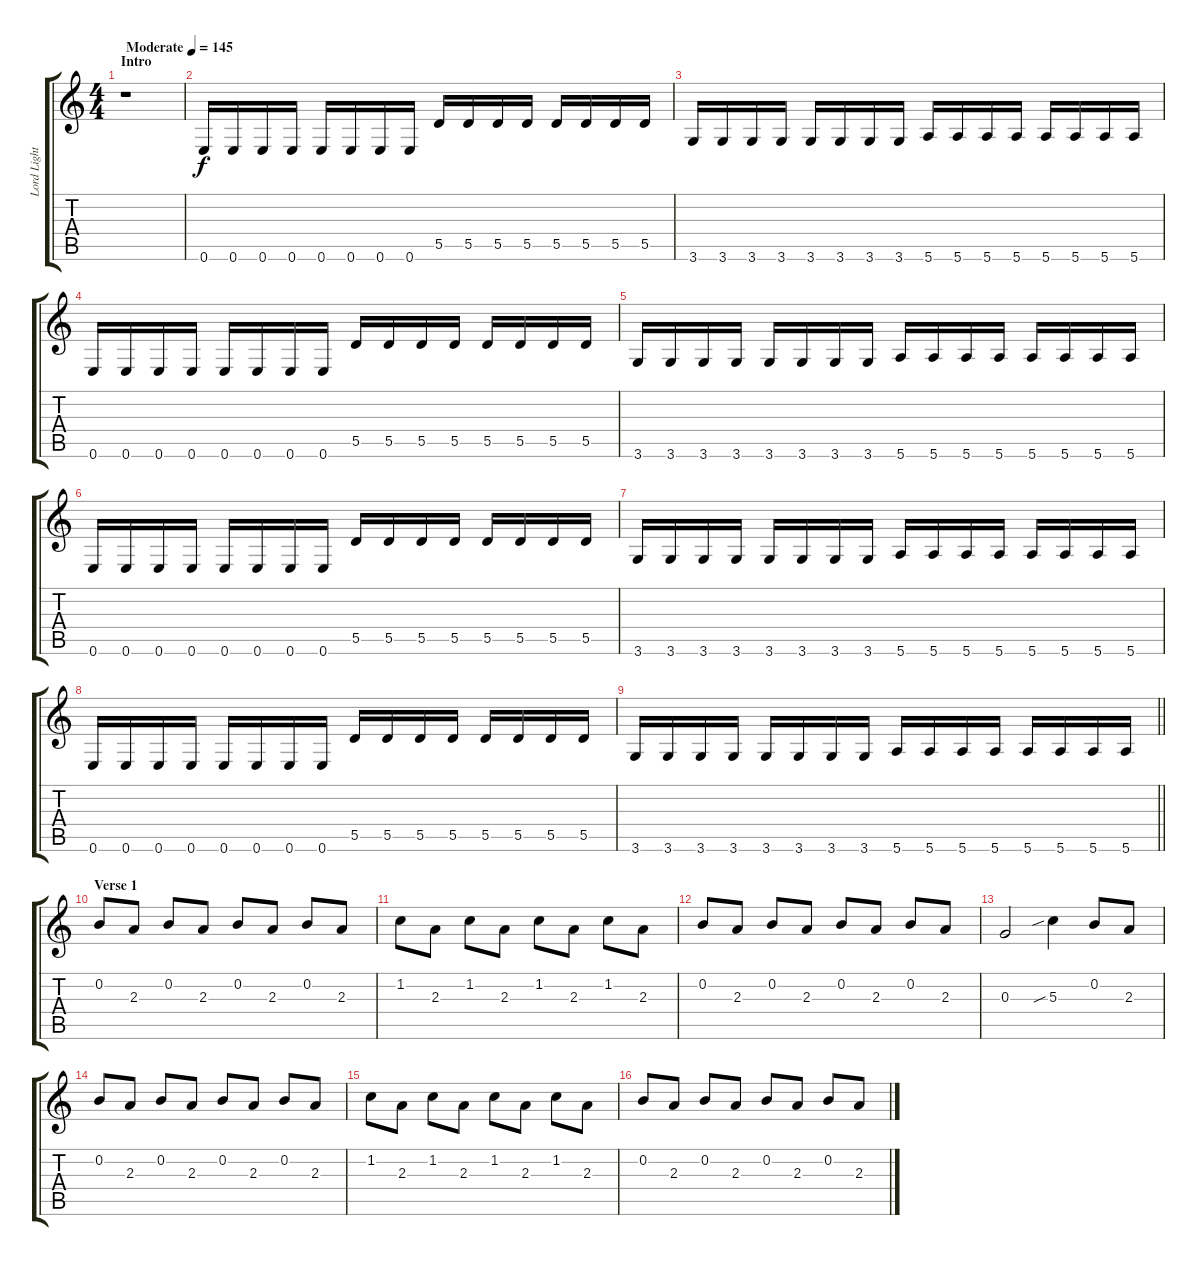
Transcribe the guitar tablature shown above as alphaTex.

\track ("Lord Lightbringer" "Lord Light") {instrument distortionguitar}
\staff {score tabs}
\tuning (E4 B3 G3 D3 A2 E2) {hide}
\ts (4 4)
\section ("" "Intro")
\tempo (145 "Moderate")
\clef g2
\ks c
r.1{dy f instrument distortionguitar} |
0.6.16 0.6.16 0.6.16 0.6.16 0.6.16 0.6.16 0.6.16 0.6.16 5.5.16 5.5.16 5.5.16 5.5.16 5.5.16 5.5.16 5.5.16 5.5.16 |
3.6.16 3.6.16 3.6.16 3.6.16 3.6.16 3.6.16 3.6.16 3.6.16 5.6.16 5.6.16 5.6.16 5.6.16 5.6.16 5.6.16 5.6.16 5.6.16 |
0.6.16 0.6.16 0.6.16 0.6.16 0.6.16 0.6.16 0.6.16 0.6.16 5.5.16 5.5.16 5.5.16 5.5.16 5.5.16 5.5.16 5.5.16 5.5.16 |
3.6.16 3.6.16 3.6.16 3.6.16 3.6.16 3.6.16 3.6.16 3.6.16 5.6.16 5.6.16 5.6.16 5.6.16 5.6.16 5.6.16 5.6.16 5.6.16 |
0.6.16 0.6.16 0.6.16 0.6.16 0.6.16 0.6.16 0.6.16 0.6.16 5.5.16 5.5.16 5.5.16 5.5.16 5.5.16 5.5.16 5.5.16 5.5.16 |
3.6.16 3.6.16 3.6.16 3.6.16 3.6.16 3.6.16 3.6.16 3.6.16 5.6.16 5.6.16 5.6.16 5.6.16 5.6.16 5.6.16 5.6.16 5.6.16 |
0.6.16 0.6.16 0.6.16 0.6.16 0.6.16 0.6.16 0.6.16 0.6.16 5.5.16 5.5.16 5.5.16 5.5.16 5.5.16 5.5.16 5.5.16 5.5.16 |
\barLineRight lightlight
3.6.16 3.6.16 3.6.16 3.6.16 3.6.16 3.6.16 3.6.16 3.6.16 5.6.16 5.6.16 5.6.16 5.6.16 5.6.16 5.6.16 5.6.16 5.6.16 |
\section ("" "Verse 1")
0.2.8 2.3.8 0.2.8 2.3.8 0.2.8 2.3.8 0.2.8 2.3.8 |
1.2.8 2.3.8 1.2.8 2.3.8 1.2.8 2.3.8 1.2.8 2.3.8 |
0.2.8 2.3.8 0.2.8 2.3.8 0.2.8 2.3.8 0.2.8 2.3.8 |
0.3.2 5.3{sib}.4 0.2.8 2.3.8 |
0.2.8 2.3.8 0.2.8 2.3.8 0.2.8 2.3.8 0.2.8 2.3.8 |
1.2.8 2.3.8 1.2.8 2.3.8 1.2.8 2.3.8 1.2.8 2.3.8 |
0.2.8 2.3.8 0.2.8 2.3.8 0.2.8 2.3.8 0.2.8 2.3.8
